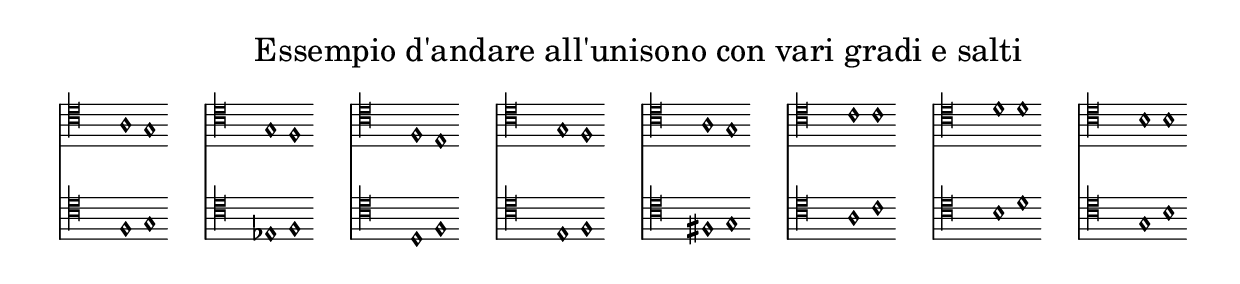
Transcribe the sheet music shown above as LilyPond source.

\version "2.22.2"

% Auto generated file

\header {
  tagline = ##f
}

dot = {
   \once \override Script.add-stem-support = ##f
   \once \override Script.toward-stem-shift = 0
   \once \override Script.skyline-horizontal-padding = 0
   \once \override Script.direction = 1
   \once \override Script.font-size = 1
}

\markup {
  \center-column {
    \line {
      \center-align
      \fontsize#3 { \concat { \normal-text "Essempio d'andare all'unisono con vari gradi e salti"} }
    }
    \null
    \line {
      \center-column {

        \line {
          \score {
            <<
              \new Staff \with { instrumentName = ""} {
                \override Staff.TimeSignature.stencil = ##f
                \override Staff.NoteHead.style = #'baroque
                \accidentalStyle Score.forget
                \override Rest.style = #'mensural
                \override NoteHead.style = #'petrucci
                \cadenzaOn
                \clef "mensural-c4"
                \key c #`((0 . ,NATURAL) (1 . ,NATURAL) (2 . ,NATURAL)
                          (3 . ,NATURAL) (4 . ,NATURAL) (5 . ,NATURAL)
                          (6 . ,NATURAL))  a1   g1  
                \cadenzaOff
              }
              \new Staff \with { instrumentName = ""} {
                \override Staff.TimeSignature.stencil = ##f
                \override Staff.NoteHead.style = #'baroque
                \accidentalStyle Score.forget
                \override Rest.style = #'mensural
                \override NoteHead.style = #'petrucci
                \cadenzaOn
                \clef "mensural-c4"
                \key c #`((0 . ,NATURAL) (1 . ,NATURAL) (2 . ,NATURAL)
                          (3 . ,NATURAL) (4 . ,NATURAL) (5 . ,NATURAL)
                          (6 . ,NATURAL))  f1   g1  
                \cadenzaOff
              }
            >>
            \layout {
              \context {
                \Score
                \override SpacingSpanner.common-shortest-duration = #(ly:make-moment 1)
              }
            }
          }
        }

      }
      \hspace #3 
      \center-column {

        \line {
          \score {
            <<
              \new Staff \with { instrumentName = ""} {
                \override Staff.TimeSignature.stencil = ##f
                \override Staff.NoteHead.style = #'baroque
                \accidentalStyle Score.forget
                \override Rest.style = #'mensural
                \override NoteHead.style = #'petrucci
                \cadenzaOn
                \clef "mensural-c4"
                \key c #`((0 . ,NATURAL) (1 . ,NATURAL) (2 . ,NATURAL)
                          (3 . ,NATURAL) (4 . ,NATURAL) (5 . ,NATURAL)
                          (6 . ,NATURAL))  g1   f1  
                \cadenzaOff
              }
              \new Staff \with { instrumentName = ""} {
                \override Staff.TimeSignature.stencil = ##f
                \override Staff.NoteHead.style = #'baroque
                \accidentalStyle Score.forget
                \override Rest.style = #'mensural
                \override NoteHead.style = #'petrucci
                \cadenzaOn
                \clef "mensural-c4"
                \key c #`((0 . ,NATURAL) (1 . ,NATURAL) (2 . ,NATURAL)
                          (3 . ,NATURAL) (4 . ,NATURAL) (5 . ,NATURAL)
                          (6 . ,NATURAL))  es1   f1  
                \cadenzaOff
              }
            >>
            \layout {
              \context {
                \Score
                \override SpacingSpanner.common-shortest-duration = #(ly:make-moment 1)
              }
            }
          }
        }

      }
      \hspace #3 
      \center-column {

        \line {
          \score {
            <<
              \new Staff \with { instrumentName = ""} {
                \override Staff.TimeSignature.stencil = ##f
                \override Staff.NoteHead.style = #'baroque
                \accidentalStyle Score.forget
                \override Rest.style = #'mensural
                \override NoteHead.style = #'petrucci
                \cadenzaOn
                \clef "mensural-c4"
                \key c #`((0 . ,NATURAL) (1 . ,NATURAL) (2 . ,NATURAL)
                          (3 . ,NATURAL) (4 . ,NATURAL) (5 . ,NATURAL)
                          (6 . ,NATURAL))  f1   e1  
                \cadenzaOff
              }
              \new Staff \with { instrumentName = ""} {
                \override Staff.TimeSignature.stencil = ##f
                \override Staff.NoteHead.style = #'baroque
                \accidentalStyle Score.forget
                \override Rest.style = #'mensural
                \override NoteHead.style = #'petrucci
                \cadenzaOn
                \clef "mensural-c4"
                \key c #`((0 . ,NATURAL) (1 . ,NATURAL) (2 . ,NATURAL)
                          (3 . ,NATURAL) (4 . ,NATURAL) (5 . ,NATURAL)
                          (6 . ,NATURAL))  d1   f1  
                \cadenzaOff
              }
            >>
            \layout {
              \context {
                \Score
                \override SpacingSpanner.common-shortest-duration = #(ly:make-moment 1)
              }
            }
          }
        }

      }
      \hspace #3 
      \center-column {

        \line {
          \score {
            <<
              \new Staff \with { instrumentName = ""} {
                \override Staff.TimeSignature.stencil = ##f
                \override Staff.NoteHead.style = #'baroque
                \accidentalStyle Score.forget
                \override Rest.style = #'mensural
                \override NoteHead.style = #'petrucci
                \cadenzaOn
                \clef "mensural-c4"
                \key c #`((0 . ,NATURAL) (1 . ,NATURAL) (2 . ,NATURAL)
                          (3 . ,NATURAL) (4 . ,NATURAL) (5 . ,NATURAL)
                          (6 . ,NATURAL))  g1   f1  
                \cadenzaOff
              }
              \new Staff \with { instrumentName = ""} {
                \override Staff.TimeSignature.stencil = ##f
                \override Staff.NoteHead.style = #'baroque
                \accidentalStyle Score.forget
                \override Rest.style = #'mensural
                \override NoteHead.style = #'petrucci
                \cadenzaOn
                \clef "mensural-c4"
                \key c #`((0 . ,NATURAL) (1 . ,NATURAL) (2 . ,NATURAL)
                          (3 . ,NATURAL) (4 . ,NATURAL) (5 . ,NATURAL)
                          (6 . ,NATURAL))  e1   f1  
                \cadenzaOff
              }
            >>
            \layout {
              \context {
                \Score
                \override SpacingSpanner.common-shortest-duration = #(ly:make-moment 1)
              }
            }
          }
        }

      }
      \hspace #3 
      \center-column {

        \line {
          \score {
            <<
              \new Staff \with { instrumentName = ""} {
                \override Staff.TimeSignature.stencil = ##f
                \override Staff.NoteHead.style = #'baroque
                \accidentalStyle Score.forget
                \override Rest.style = #'mensural
                \override NoteHead.style = #'petrucci
                \cadenzaOn
                \clef "mensural-c4"
                \key c #`((0 . ,NATURAL) (1 . ,NATURAL) (2 . ,NATURAL)
                          (3 . ,NATURAL) (4 . ,NATURAL) (5 . ,NATURAL)
                          (6 . ,NATURAL))  a1   g1  
                \cadenzaOff
              }
              \new Staff \with { instrumentName = ""} {
                \override Staff.TimeSignature.stencil = ##f
                \override Staff.NoteHead.style = #'baroque
                \accidentalStyle Score.forget
                \override Rest.style = #'mensural
                \override NoteHead.style = #'petrucci
                \cadenzaOn
                \clef "mensural-c4"
                \key c #`((0 . ,NATURAL) (1 . ,NATURAL) (2 . ,NATURAL)
                          (3 . ,NATURAL) (4 . ,NATURAL) (5 . ,NATURAL)
                          (6 . ,NATURAL))  fis1   g1  
                \cadenzaOff
              }
            >>
            \layout {
              \context {
                \Score
                \override SpacingSpanner.common-shortest-duration = #(ly:make-moment 1)
              }
            }
          }
        }

      }
      \hspace #3 
      \center-column {

        \line {
          \score {
            <<
              \new Staff \with { instrumentName = ""} {
                \override Staff.TimeSignature.stencil = ##f
                \override Staff.NoteHead.style = #'baroque
                \accidentalStyle Score.forget
                \override Rest.style = #'mensural
                \override NoteHead.style = #'petrucci
                \cadenzaOn
                \clef "mensural-c4"
                \key c #`((0 . ,NATURAL) (1 . ,NATURAL) (2 . ,NATURAL)
                          (3 . ,NATURAL) (4 . ,NATURAL) (5 . ,NATURAL)
                          (6 . ,NATURAL))  c'1   c'1  
                \cadenzaOff
              }
              \new Staff \with { instrumentName = ""} {
                \override Staff.TimeSignature.stencil = ##f
                \override Staff.NoteHead.style = #'baroque
                \accidentalStyle Score.forget
                \override Rest.style = #'mensural
                \override NoteHead.style = #'petrucci
                \cadenzaOn
                \clef "mensural-c4"
                \key c #`((0 . ,NATURAL) (1 . ,NATURAL) (2 . ,NATURAL)
                          (3 . ,NATURAL) (4 . ,NATURAL) (5 . ,NATURAL)
                          (6 . ,NATURAL))  a1   c'1  
                \cadenzaOff
              }
            >>
            \layout {
              \context {
                \Score
                \override SpacingSpanner.common-shortest-duration = #(ly:make-moment 1)
              }
            }
          }
        }

      }
      \hspace #3 
      \center-column {

        \line {
          \score {
            <<
              \new Staff \with { instrumentName = ""} {
                \override Staff.TimeSignature.stencil = ##f
                \override Staff.NoteHead.style = #'baroque
                \accidentalStyle Score.forget
                \override Rest.style = #'mensural
                \override NoteHead.style = #'petrucci
                \cadenzaOn
                \clef "mensural-c4"
                \key c #`((0 . ,NATURAL) (1 . ,NATURAL) (2 . ,NATURAL)
                          (3 . ,NATURAL) (4 . ,NATURAL) (5 . ,NATURAL)
                          (6 . ,NATURAL))  d'1   d'1  
                \cadenzaOff
              }
              \new Staff \with { instrumentName = ""} {
                \override Staff.TimeSignature.stencil = ##f
                \override Staff.NoteHead.style = #'baroque
                \accidentalStyle Score.forget
                \override Rest.style = #'mensural
                \override NoteHead.style = #'petrucci
                \cadenzaOn
                \clef "mensural-c4"
                \key c #`((0 . ,NATURAL) (1 . ,NATURAL) (2 . ,NATURAL)
                          (3 . ,NATURAL) (4 . ,NATURAL) (5 . ,NATURAL)
                          (6 . ,NATURAL))  b1   d'1  
                \cadenzaOff
              }
            >>
            \layout {
              \context {
                \Score
                \override SpacingSpanner.common-shortest-duration = #(ly:make-moment 1)
              }
            }
          }
        }

      }
      \hspace #3 
      \center-column {

        \line {
          \score {
            <<
              \new Staff \with { instrumentName = ""} {
                \override Staff.TimeSignature.stencil = ##f
                \override Staff.NoteHead.style = #'baroque
                \accidentalStyle Score.forget
                \override Rest.style = #'mensural
                \override NoteHead.style = #'petrucci
                \cadenzaOn
                \clef "mensural-c4"
                \key c #`((0 . ,NATURAL) (1 . ,NATURAL) (2 . ,NATURAL)
                          (3 . ,NATURAL) (4 . ,NATURAL) (5 . ,NATURAL)
                          (6 . ,NATURAL))  b1   b1  
                \cadenzaOff
              }
              \new Staff \with { instrumentName = ""} {
                \override Staff.TimeSignature.stencil = ##f
                \override Staff.NoteHead.style = #'baroque
                \accidentalStyle Score.forget
                \override Rest.style = #'mensural
                \override NoteHead.style = #'petrucci
                \cadenzaOn
                \clef "mensural-c4"
                \key c #`((0 . ,NATURAL) (1 . ,NATURAL) (2 . ,NATURAL)
                          (3 . ,NATURAL) (4 . ,NATURAL) (5 . ,NATURAL)
                          (6 . ,NATURAL))  g1   b1  
                \cadenzaOff
              }
            >>
            \layout {
              \context {
                \Score
                \override SpacingSpanner.common-shortest-duration = #(ly:make-moment 1)
              }
            }
          }
        }

      }
      \hspace #3 

    }
  }
}